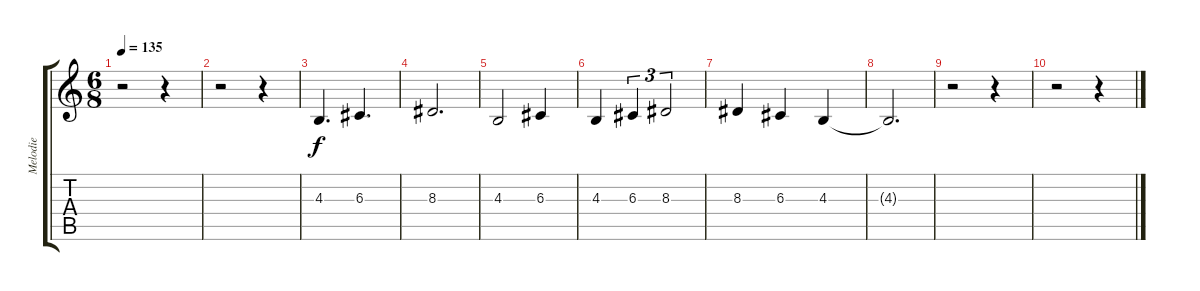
\track ("Melodie" "Melodie") {instrument clarinet}
\staff {score tabs}
\tuning (E4 B3 G3 D3 A2 E2) {hide}
\ts (6 8)
\tempo 135
\clef g2
\ks c
r.2{dy f} r.4 |
r.2 r.4 |
4.3.4{d} 6.3.4{d} |
8.3.2{d} |
4.3.2 6.3.4 |
4.3.4 6.3.4{tu (3 2)} 8.3.2{tu (3 2)} |
8.3.4 6.3.4 4.3.4 |
4.3{t}.2{d} |
r.2 r.4 |
r.2 r.4
